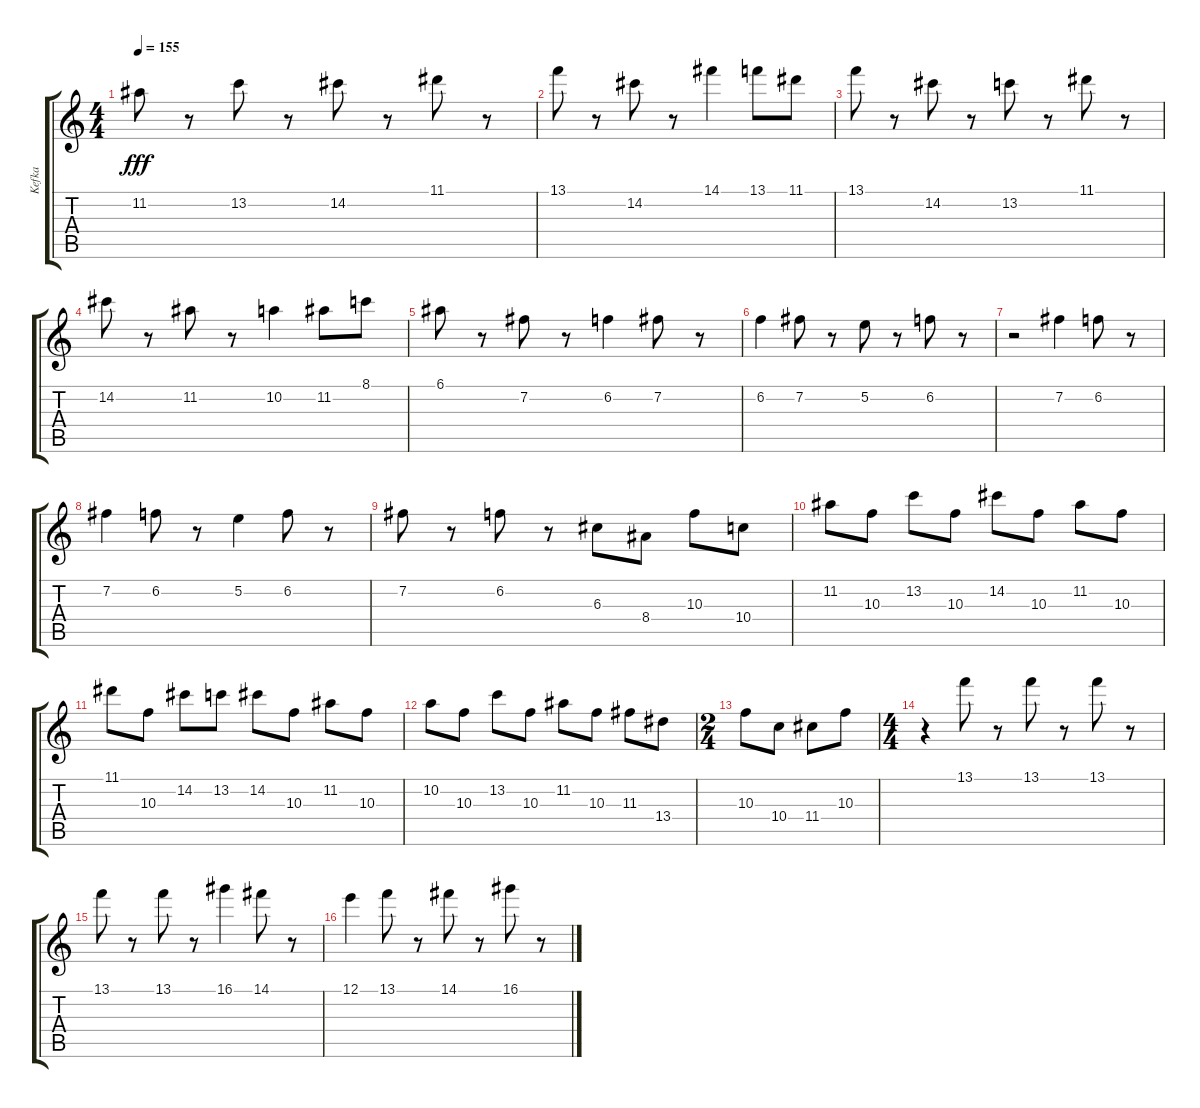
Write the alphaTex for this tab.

\track ("Kefka" "Kefka") {instrument overdrivenguitar}
\staff {score tabs}
\tuning (E4 B3 G3 D3 A2 E2) {hide}
\ts (4 4)
\tempo 155
\clef g2
\ks c
11.2.8{dy fff instrument overdrivenguitar} r.8 13.2.8 r.8 14.2.8 r.8 11.1.8 r.8 |
13.1.8 r.8 14.2.8 r.8 14.1.4 13.1.8 11.1.8 |
13.1.8 r.8 14.2.8 r.8 13.2.8 r.8 11.1.8 r.8 |
14.2.8 r.8 11.2.8 r.8 10.2.4 11.2.8 8.1.8 |
6.1.8 r.8 7.2.8 r.8 6.2.4 7.2.8 r.8 |
6.2.4 7.2.8 r.8 5.2.8 r.8 6.2.8 r.8 |
r.2 7.2.4 6.2.8 r.8 |
7.2.4 6.2.8 r.8 5.2.4 6.2.8 r.8 |
7.2.8 r.8 6.2.8 r.8 6.3.8 8.4.8 10.3.8 10.4.8 |
11.2.8 10.3.8 13.2.8 10.3.8 14.2.8 10.3.8 11.2.8 10.3.8 |
11.1.8 10.3.8 14.2.8 13.2.8 14.2.8 10.3.8 11.2.8 10.3.8 |
10.2.8 10.3.8 13.2.8 10.3.8 11.2.8 10.3.8 11.3.8 13.4.8 |
\ts (2 4)
10.3.8 10.4.8 11.4.8 10.3.8 |
\ts (4 4)
r.4 13.1.8 r.8 13.1.8 r.8 13.1.8 r.8 |
13.1.8 r.8 13.1.8 r.8 16.1.4 14.1.8 r.8 |
12.1.4 13.1.8 r.8 14.1.8 r.8 16.1.8 r.8
